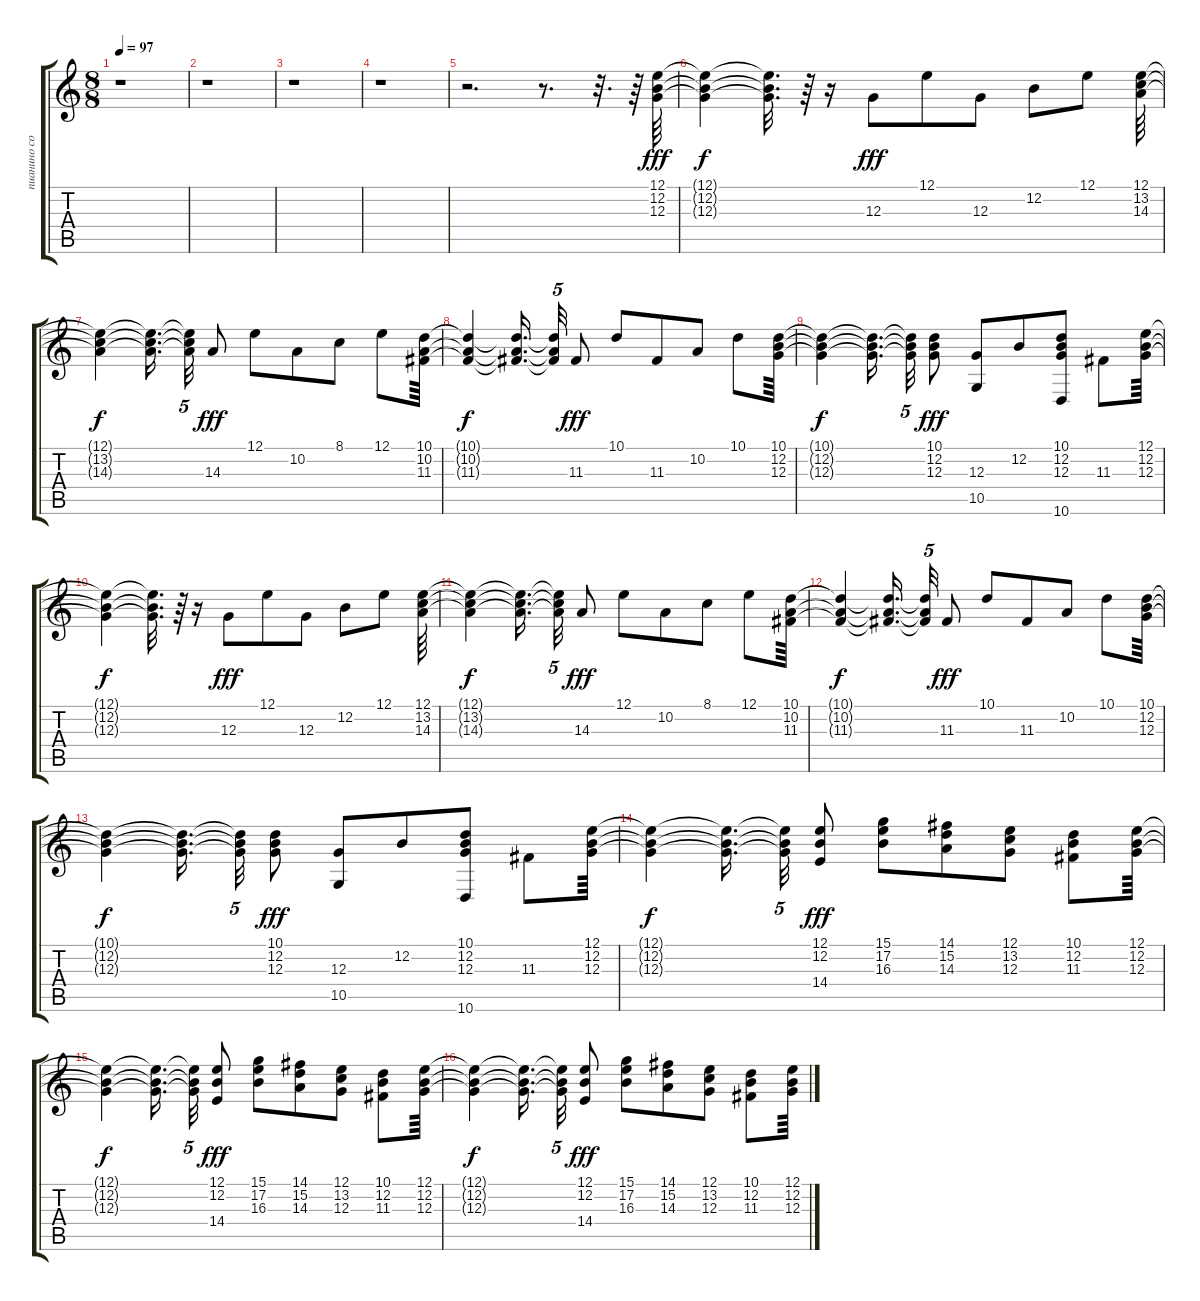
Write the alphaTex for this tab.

\track ("пианино соло" "пианино со") {instrument acousticgrandpiano}
\staff {score tabs}
\tuning (E4 B3 G3 D3 A2 E2) {hide}
\ts (8 8)
\tempo 97
\clef g2
\ks c
r.1{dy f} |
r.1 |
r.1 |
r.1 |
r.2{d} r.8{d} r.32{d} r.64 (12.1 12.2 12.3).64{dy fff} |
(12.1{t} 12.2{t} 12.3{t}).4{dy f} (12.1{t} 12.2{t} 12.3{t}).32{d} r.64 r.16 12.3.8{dy fff} 12.1.8 12.3.8 12.2.8 12.1.8 (12.1 13.2 14.3).64 |
(12.1{t} 13.2{t} 14.3{t}).4{dy f} (12.1{t} 13.2{t} 14.3{t}).16{d beam splitsecondary} (12.1{t} 13.2{t} 14.3{t}).32{tu (5 4)} 14.3.8{dy fff} 12.1.8 10.2.8 8.1.8 12.1.8 (10.1 10.2 11.3).64 |
(10.1{t} 10.2{t} 11.3{t}).4{dy f} (10.1{t} 10.2{t} 11.3{t}).16{d beam splitsecondary} (10.1{t} 10.2{t} 11.3{t}).32{tu (5 4)} 11.3.8{dy fff} 10.1.8 11.3.8 10.2.8 10.1.8 (10.1 12.2 12.3).64 |
(10.1{t} 12.2{t} 12.3{t}).4{dy f} (10.1{t} 12.2{t} 12.3{t}).16{d beam splitsecondary} (10.1{t} 12.2{t} 12.3{t}).32{tu (5 4)} (10.1 12.2 12.3).8{dy fff} (12.3 10.5).8 12.2.8 (10.1 12.2 12.3 10.6).8 11.3.8 (12.1 12.2 12.3).64 |
(12.1{t} 12.2{t} 12.3{t}).4{dy f} (12.1{t} 12.2{t} 12.3{t}).32{d} r.64 r.16 12.3.8{dy fff} 12.1.8 12.3.8 12.2.8 12.1.8 (12.1 13.2 14.3).64 |
(12.1{t} 13.2{t} 14.3{t}).4{dy f} (12.1{t} 13.2{t} 14.3{t}).16{d beam splitsecondary} (12.1{t} 13.2{t} 14.3{t}).32{tu (5 4)} 14.3.8{dy fff} 12.1.8 10.2.8 8.1.8 12.1.8 (10.1 10.2 11.3).64 |
(10.1{t} 10.2{t} 11.3{t}).4{dy f} (10.1{t} 10.2{t} 11.3{t}).16{d beam splitsecondary} (10.1{t} 10.2{t} 11.3{t}).32{tu (5 4)} 11.3.8{dy fff} 10.1.8 11.3.8 10.2.8 10.1.8 (10.1 12.2 12.3).64 |
(10.1{t} 12.2{t} 12.3{t}).4{dy f} (10.1{t} 12.2{t} 12.3{t}).16{d beam splitsecondary} (10.1{t} 12.2{t} 12.3{t}).32{tu (5 4)} (10.1 12.2 12.3).8{dy fff} (12.3 10.5).8 12.2.8 (10.1 12.2 12.3 10.6).8 11.3.8 (12.1 12.2 12.3).64 |
(12.1{t} 12.2{t} 12.3{t}).4{dy f} (12.1{t} 12.2{t} 12.3{t}).16{d beam splitsecondary} (12.1{t} 12.2{t} 12.3{t}).32{tu (5 4)} (12.1 12.2 14.4).8{dy fff} (15.1 17.2 16.3).8 (14.1 15.2 14.3).8 (12.1 13.2 12.3).8 (10.1 12.2 11.3).8 (12.1 12.2 12.3).64 |
(12.1{t} 12.2{t} 12.3{t}).4{dy f} (12.1{t} 12.2{t} 12.3{t}).16{d beam splitsecondary} (12.1{t} 12.2{t} 12.3{t}).32{tu (5 4)} (12.1 12.2 14.4).8{dy fff} (15.1 17.2 16.3).8 (14.1 15.2 14.3).8 (12.1 13.2 12.3).8 (10.1 12.2 11.3).8 (12.1 12.2 12.3).64 |
(12.1{t} 12.2{t} 12.3{t}).4{dy f} (12.1{t} 12.2{t} 12.3{t}).16{d beam splitsecondary} (12.1{t} 12.2{t} 12.3{t}).32{tu (5 4)} (12.1 12.2 14.4).8{dy fff} (15.1 17.2 16.3).8 (14.1 15.2 14.3).8 (12.1 13.2 12.3).8 (10.1 12.2 11.3).8 (12.1 12.2 12.3).64
